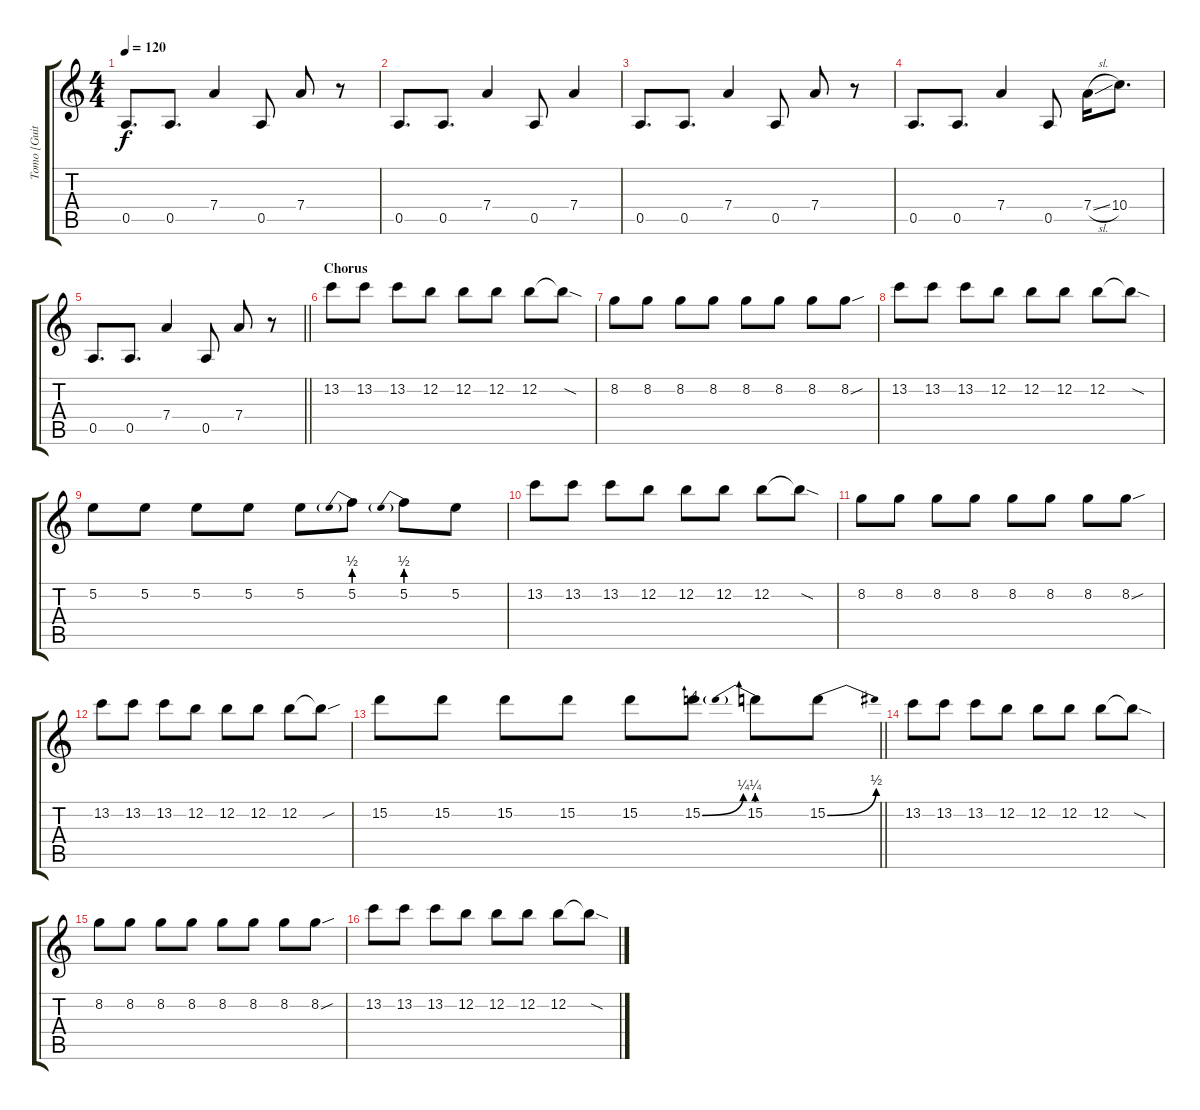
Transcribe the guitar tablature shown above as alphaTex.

\track ("Tomo [Guitar]" "Tomo [Guit") {instrument overdrivenguitar}
\staff {score tabs}
\tuning (E4 B3 G3 D3 A2 E2) {hide}
\ts (4 4)
\tempo 120
\clef g2
\ks c
0.5.8{d dy f} 0.5.8{d} 7.4.4 0.5.8 7.4.8 r.8 |
0.5.8{d} 0.5.8{d} 7.4.4 0.5.8 7.4.4 |
0.5.8{d} 0.5.8{d} 7.4.4 0.5.8 7.4.8 r.8 |
0.5.8{d} 0.5.8{d} 7.4.4 0.5.8 7.4{sl}.16 10.4.8{d} |
\barLineRight lightlight
0.5.8{d} 0.5.8{d} 7.4.4 0.5.8 7.4.8 r.8 |
\section ("" "Chorus")
13.2.8 13.2.8 13.2.8 12.2.8 12.2.8 12.2.8 12.2.8 12.2{sod t}.8 |
8.2.8 8.2.8 8.2.8 8.2.8 8.2.8 8.2.8 8.2.8 8.2{sou}.8 |
13.2.8 13.2.8 13.2.8 12.2.8 12.2.8 12.2.8 12.2.8 12.2{sod t}.8 |
5.2.8 5.2.8 5.2.8 5.2.8 5.2.8 5.2{be (prebend 0 2 60 2)}.8 5.2{be (prebend 0 2 60 2)}.8 5.2.8 |
13.2.8 13.2.8 13.2.8 12.2.8 12.2.8 12.2.8 12.2.8 12.2{sod t}.8 |
8.2.8 8.2.8 8.2.8 8.2.8 8.2.8 8.2.8 8.2.8 8.2{sou}.8 |
13.2.8 13.2.8 13.2.8 12.2.8 12.2.8 12.2.8 12.2.8 12.2{sou t}.8 |
\barLineRight lightlight
15.2.8 15.2.8 15.2.8 15.2.8 15.2.8 15.2{be (bend 0 0 60 1)}.8 15.2{be (prebend 0 1 60 1)}.8 15.2{be (bend 0 0 60 2)}.8 |
13.2.8 13.2.8 13.2.8 12.2.8 12.2.8 12.2.8 12.2.8 12.2{sod t}.8 |
8.2.8 8.2.8 8.2.8 8.2.8 8.2.8 8.2.8 8.2.8 8.2{sou}.8 |
13.2.8 13.2.8 13.2.8 12.2.8 12.2.8 12.2.8 12.2.8 12.2{sod t}.8
